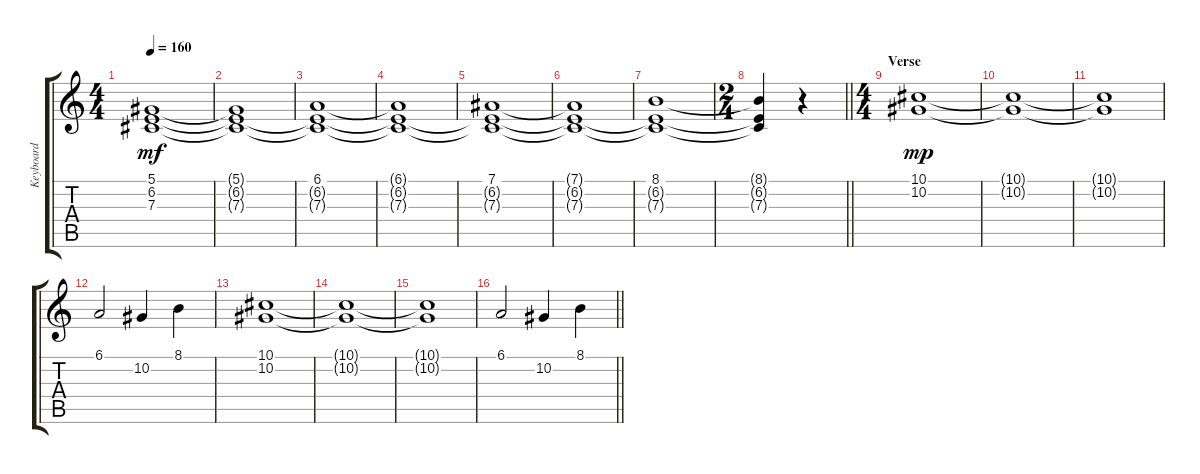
\track ("Keyboard" "Keyboard") {instrument stringensemble1}
\staff {score tabs}
\tuning (Eb4 Bb3 Gb3 Db3 Ab2 Eb2) {hide}
\ts (4 4)
\tempo 160
\clef g2
\ks c
(5.1 6.2 7.3).1{dy mf} |
(5.1{t} 6.2{t} 7.3{t}).1 |
(6.1 6.2{t} 7.3{t}).1 |
(6.1{t} 6.2{t} 7.3{t}).1 |
(7.1 6.2{t} 7.3{t}).1 |
(7.1{t} 6.2{t} 7.3{t}).1 |
(8.1 6.2{t} 7.3{t}).1 |
\ts (2 4)
\barLineRight lightlight
(8.1{t} 6.2{t} 7.3{t}).4 r.4 |
\ts (4 4)
\section ("" "Verse")
(10.1 10.2).1{dy mp} |
(10.1{t} 10.2{t}).1 |
(10.1{t} 10.2{t}).1 |
6.1.2 10.2.4 8.1.4 |
(10.1 10.2).1 |
(10.1{t} 10.2{t}).1 |
(10.1{t} 10.2{t}).1 |
\barLineRight lightlight
6.1.2 10.2.4 8.1.4
